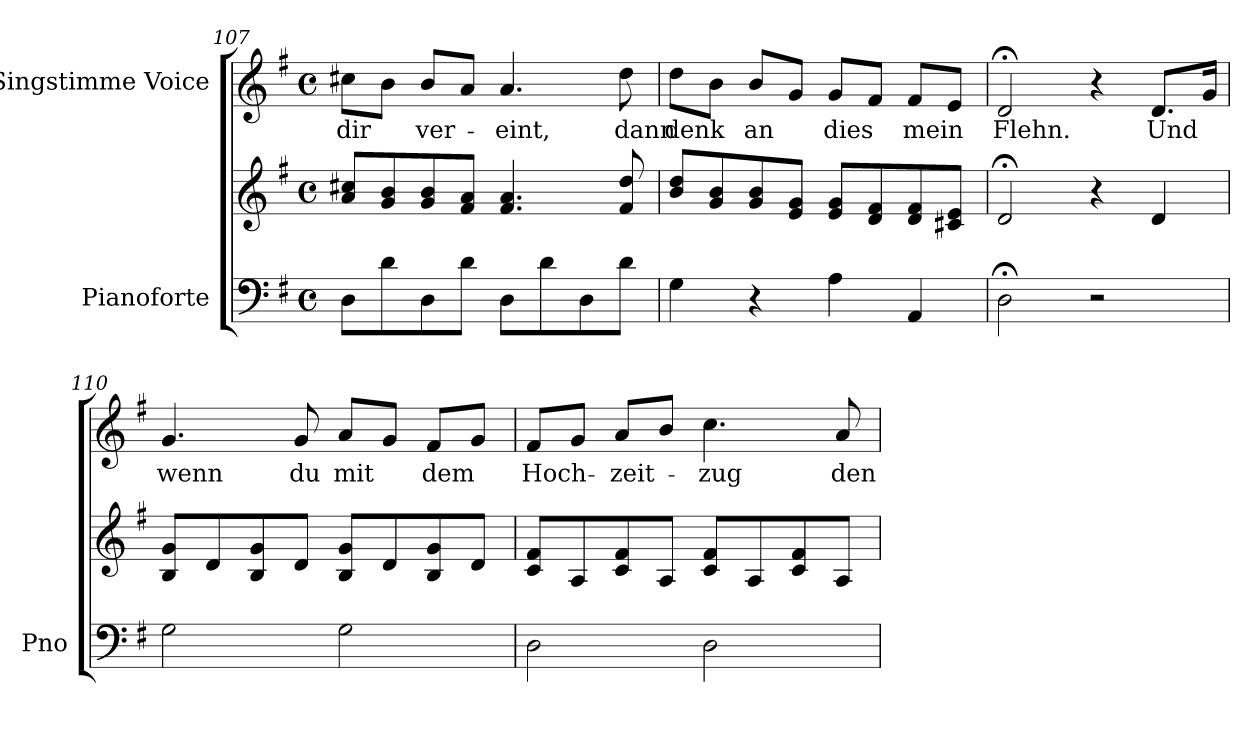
**kern	**kern	**kern	**text
*part2	*part2	*part1	*part1
*staff3	*staff2	*staff1	*staff1
*I"Pianoforte	*	*I"Singstimme Voice	*
*I'Pno	*	*	*
*clefF4	*clefG2	*clefG2	*
*k[f#]	*k[f#]	*k[f#]	*
*M4/4	*M4/4	*M4/4	*
*met(c)	*met(c)	*met(c)	*
=107	=107	=107	=107
!	!	!	!LO:LY:b
8D\L	8a/ 8cc#X/L	8cc#X\L	dir
8d\	8g/ 8b/	8b\J	.
!	!	!	!LO:LY:b
8D\	8g/ 8b/	8b/L	ver-
8d\J	8f#/ 8a/J	8a/J	.
!	!	!	!LO:LY:b
8D\L	4.f#/ 4.a/	4.a/	-eint,
8d\	.	.	.
8D\	.	.	.
!	!	!	!LO:LY:b
8d\J	8f#/ 8dd/	8dd\	dann
=108	=108	=108	=108
!	!	!	!LO:LY:b
4G\	8b/ 8dd/L	8dd\L	denk
.	8g/ 8b/	8b\J	.
!	!	!	!LO:LY:b
4r	8g/ 8b/	8b/L	an
.	8e/ 8g/J	8g/J	.
!	!	!	!LO:LY:b
4A\	8e/ 8g/L	8g/L	dies
.	8d/ 8f#/	8f#/J	.
!	!	!	!LO:LY:b
4AA/	8d/ 8f#/	8f#/L	mein
.	8c#X/ 8e/J	8e/J	.
=109	=109	=109	=109
!	!	!	!LO:LY:b
2D;<\	2d;</	2d;</	Flehn.
2r	4r	4r	.
!	!	!	!LO:LY:b
.	4d/	8.d/L	Und
.	.	16g/Jk	.
!!LO:PB:g=z
=110	=110	=110	=110
!	!	!	!LO:LY:b
2G\	8B/ 8g/L	4.g/	wenn
.	8d/	.	.
.	8B/ 8g/	.	.
!	!	!	!LO:LY:b
.	8d/J	8g/	du
!	!	!	!LO:LY:b
2G\	8B/ 8g/L	8a/L	mit
.	8d/	8g/J	.
!	!	!	!LO:LY:b
.	8B/ 8g/	8f#/L	dem
.	8d/J	8g/J	.
=111	=111	=111	=111
!	!	!	!LO:LY:b
2D\	8c/ 8f#/L	8f#/L	Hoch-
.	8A/	8g/J	.
!	!	!	!LO:LY:b
.	8c/ 8f#/	8a/L	-zeit-
.	8A/J	8b/J	.
!	!	!	!LO:LY:b
2D\	8c/ 8f#/L	4.cc\	-zug
.	8A/	.	.
.	8c/ 8f#/	.	.
!	!	!	!LO:LY:b
.	8A/J	8a/	den
=	=	=	=
*-	*-	*-	*-
